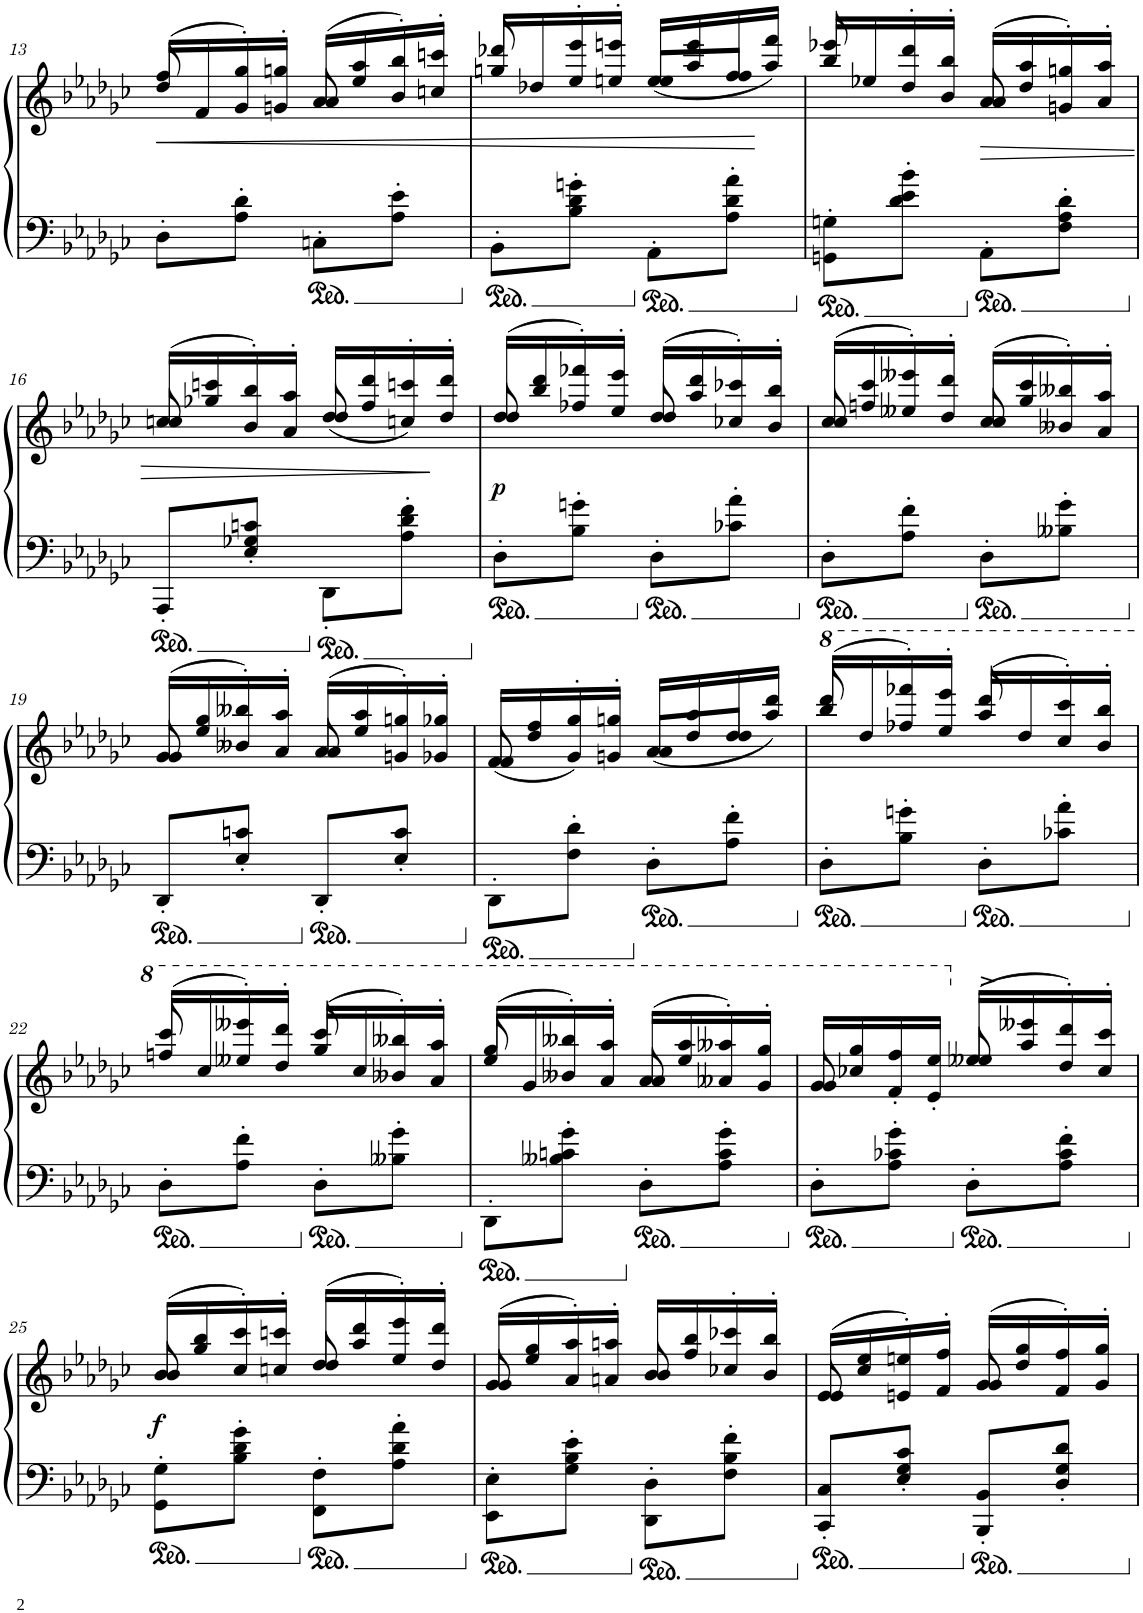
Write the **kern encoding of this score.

**kern	**kern	**dynam
*part1	*part1	*part1
*staff2	*staff1	*staff1/2
*I"Piano	*	*
*I'Pno	*	*
!!LO:PB:g=z
*clefF4	*clefG2	*
*k[b-e-a-d-g-c-]	*k[b-e-a-d-g-c-]	*
*M2/4	*M2/4	*
=13	=13	=13
!	!	!LO:HP:b
*	*^	*
8D-'\L	16dd-/LL	8ff/	<
.	16f/	.	.
8A-\' 8d-\'J	16g-/'> 16gg-/'>	8ryy	.
.	16gn/'> 16ggn/'>JJ	.	.
8Cn'\L	(>16a-/LL	8a-/	.
.	16ee-/ 16aa-/	.	.
8A-\' 8e-\'J	16b-/'> 16bb-/'>)	8ryy	.
.	16ccn/'> 16cccn/'>JJ	.	.
=14	=14	=14	=14
8BB-'\L	16ggn/LL	8ddd-X/	.
.	16dd-X/	.	.
8B-\' 8d-\' 8gn\'J	16ee-/'> 16eee-/'>	8ryy	.
.	16een/'> 16eeen/'>JJ	.	.
8AA-'\L	16ee/LL	(>8ee/L	.
.	16aa-/ 16eee/	.	.
8A-\' 8d-\' 8a-\'J	16ff/	8ff/J	.
.	(16aa-/ 16fff/JJ	.	[
=15	=15	=15	=15
8GGn\' 8Gn\'L	16bb-/LL	8eee-X/	.
.	16ee-X/	.	.
8d-\' 8e-\' 8b-\'J	16dd-/'> 16ddd-/'>	8ryy	.
.	16b-/'> 16bb-/'>JJ	.	.
!	!	!	!LO:HP:b
8AA-'\L	16a-/LL	8a-/	>
.	16dd-/ 16aa-/	.	.
8F\' 8A-\' 8d-\'J	16gn/'> 16ggn/'>)	8ryy	.
.	16a-/'> 16aa-/'>JJ	.	.
!!LO:LB:g=z	!!
=16	=16	=16	=16
8AAA-'/L	(>16ccn/LL	8cc/	.
.	16gg-X/ 16cccn/	.	.
8E-/' 8G-X/' 8cn/'J	16b-/'> 16bb-/'>)	8ryy	.
.	16a-/'> 16aa-/'>JJ	.	.
8DD-'<\L	16dd-/LL	(>8dd-/	.
.	16ff/ 16ddd-/	.	.
8A-\' 8d-\' 8f\'J	(16ccn/'> 16cccn/'>	8ryy	.
.	16dd-/'> 16ddd-/'>JJ	.	]
=17	=17	=17	=17
!	!	!	!LO:DY:b
8D-'\L	16dd-/LL	8dd-/	p
.	16bb-/ 16ddd-/	.	.
8B-\' 8gn\'J	16ff-X/'> 16fff-X/'>)	8ryy	.
.	16ee-/'> 16eee-/'>JJ	.	.
8D-'\L	(>16dd-/LL	8dd-/	.
.	16aa-/ 16ddd-/	.	.
8c-X\' 8a-\'J	16cc-X/'> 16ccc-X/'>)	8ryy	.
.	16b-/'> 16bb-/'>JJ	.	.
=18	=18	=18	=18
8D-'\L	(>16cc-/LL	8cc-/	.
.	16ffn/ 16ccc-/	.	.
8A-\' 8f\'J	16ee--X/'> 16eee--X/'>)	8ryy	.
.	16dd-/'> 16ddd-/'>JJ	.	.
8D-'\L	(>16cc-/LL	8cc-/	.
.	16gg-/ 16ccc-/	.	.
8B--X\' 8g-\'J	16b--X/'> 16bb--X/'>)	8ryy	.
.	16a-/'> 16aa-/'>JJ	.	.
!!LO:LB:g=z	!!
=19	=19	=19	=19
8DD-'/L	(>16g-/LL	8g-/	.
.	16ee-/ 16gg-/	.	.
8E-/' 8cn/'J	16b--X/'> 16bb--X/'>)	8ryy	.
.	16a-/'> 16aa-/'>JJ	.	.
8DD-'/L	(>16a-/LL	8a-/	.
.	16ee-/ 16aa-/	.	.
8E-/' 8c/'J	16gn/'> 16ggn/'>)	8ryy	.
.	16g-X/'> 16gg-X/'>JJ	.	.
=20	=20	=20	=20
8DD-'\L	16f/LL	(>8f/	.
.	16dd-/ 16ff/	.	.
8F\' 8d-\'J	(16g-/'> 16gg-/'>	8ryy	.
.	16gn/'> 16ggn/'>JJ	.	.
8D-'\L	16a-/LL	8a-/L	.
.	16dd-/ 16aa-/	.	.
8A-\' 8f\'J	16dd-/	8dd-/J	.
.	16aa-/ 16ddd-/JJ	.	.
=21	=21	=21	=21
*	*8va	*	*
8D-'\L	16bbb-/LL	8dddd-/	.
.	16ddd-/	.	.
8B-\' 8gn\'J	16fff-X/'> 16ffff-X/'>)	8ryy	.
.	16eee-/'> 16eeee-/'>JJ	.	.
8D-'\L	(>16aaa-/LL	8dddd-/	.
.	16ddd-/	.	.
8c-X\' 8a-\'J	16ccc-/'> 16cccc-/'>)	8ryy	.
.	16bb-/'> 16bbb-/'>JJ	.	.
!!LO:LB:g=z	!!
=22	=22	=22	=22
8D-'\L	(>16fffn/LL	8cccc-/	.
.	16ccc-/	.	.
8A-\' 8f\'J	16eee--X/'> 16eeee--X/'>)	8ryy	.
.	16ddd-/'> 16dddd-/'>JJ	.	.
8D-'\L	(>16ggg-/LL	8cccc-/	.
.	16ccc-/	.	.
8B--X\' 8g-\'J	16bb--X/'> 16bbb--X/'>)	8ryy	.
.	16aa-/'> 16aaa-/'>JJ	.	.
=23	=23	=23	=23
8DD-'\L	(>16eee-/LL	8ggg-/	.
.	16gg-/	.	.
8B--X\' 8cn\' 8g-\'J	16bb--X/'> 16bbb--X/'>)	8ryy	.
.	16aa-/'> 16aaa-/'>JJ	.	.
8D-'\L	(>16aa-/LL	8aa-/	.
.	16eee-/ 16aaa-/	.	.
8A-\' 8c\' 8g-\'J	16aa--X/'> 16aaa--X/'>)	8ryy	.
.	16gg-/'> 16ggg-/'>JJ	.	.
=24	=24	=24	=24
8D-'\L	16gg-/LL	8gg-/	.
.	16ccc-X/ 16ggg-/	.	.
8A-\' 8c-X\' 8g-\'J	16ff/' 16fff/'	8ryy	.
.	16ee-/' 16eee-/'JJ	.	.
*	*X8va	*	*
8D-'\L	(>16ee--X/LL	8ee--^/	.
.	16aa-/ 16eee--X/	.	.
8A-\' 8c-\' 8f\'J	16dd-/'> 16ddd-/'>)	8ryy	.
.	16cc-/'> 16ccc-/'>JJ	.	.
!!LO:LB:g=z	!!
=25	=25	=25	=25
!	!	!	!LO:DY:b
8GG-\' 8G-\'L	(>16b-/LL	8b-/	f
.	16gg-/ 16bb-/	.	.
8B-\' 8d-\' 8g-\'J	16cc-/'> 16ccc-/'>)	8ryy	.
.	16ccn/'> 16cccn/'>JJ	.	.
8FF\' 8F\'L	(>16dd-/LL	8dd-/	.
.	16aa-/ 16ddd-/	.	.
8A-\' 8d-\' 8a-\'J	16ee-/'> 16eee-/'>)	8ryy	.
.	16dd-/'> 16ddd-/'>JJ	.	.
=26	=26	=26	=26
8EE-\' 8E-\'L	(>16g-/LL	8g-/	.
.	16ee-/ 16gg-/	.	.
8G-\' 8B-\' 8e-\'J	16a-/'> 16aa-/'>)	8ryy	.
.	16an/'> 16aan/'>JJ	.	.
8DD-\' 8D-\'L	16b-/LL	8b-/	.
.	16ff/ 16bb-/	.	.
8F\' 8B-\' 8f\'J	16cc-X/'> 16ccc-X/'>	8ryy	.
.	16b-/'> 16bb-/'>JJ	.	.
=27	=27	=27	=27
8CC-/' 8C-/'L	(>16e-/LL	8e-/	.
.	16cc-/ 16ee-/	.	.
8E-/' 8G-/' 8c-/'J	16en/'> 16een/'>)	8ryy	.
.	16f/'> 16ff/'>JJ	.	.
8BBB-/' 8BB-/'L	(>16g-/LL	8g-/	.
.	16dd-/ 16gg-/	.	.
8D-/' 8G-/' 8d-/'J	16f/'> 16ff/'>)	8ryy	.
.	16g-/'> 16gg-/'>JJ	.	.
*	*v	*v	*
=	=	=
*-	*-	*-
